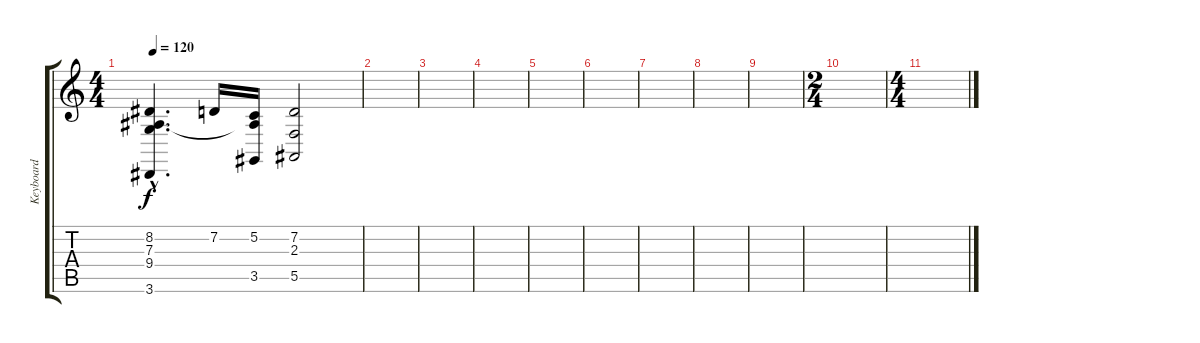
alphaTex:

\track ("Keyboard" "Keyboard") {instrument stringensemble1}
\staff {score tabs}
\tuning (C4 G3 Eb3 Bb2 F2 C2) {hide}
\ts (4 4)
\tempo 120
\clef g2
\ks c
(8.2{hac} 7.3{hac} 9.4{hac} 3.6{hac}).4{d dy f} 7.2.16 (5.2 7.3{t} 3.5{t}).16 (7.2 2.3 5.5).2 |
|
|
|
|
|
|
|
|
\ts (2 4)
|
\ts (4 4)
